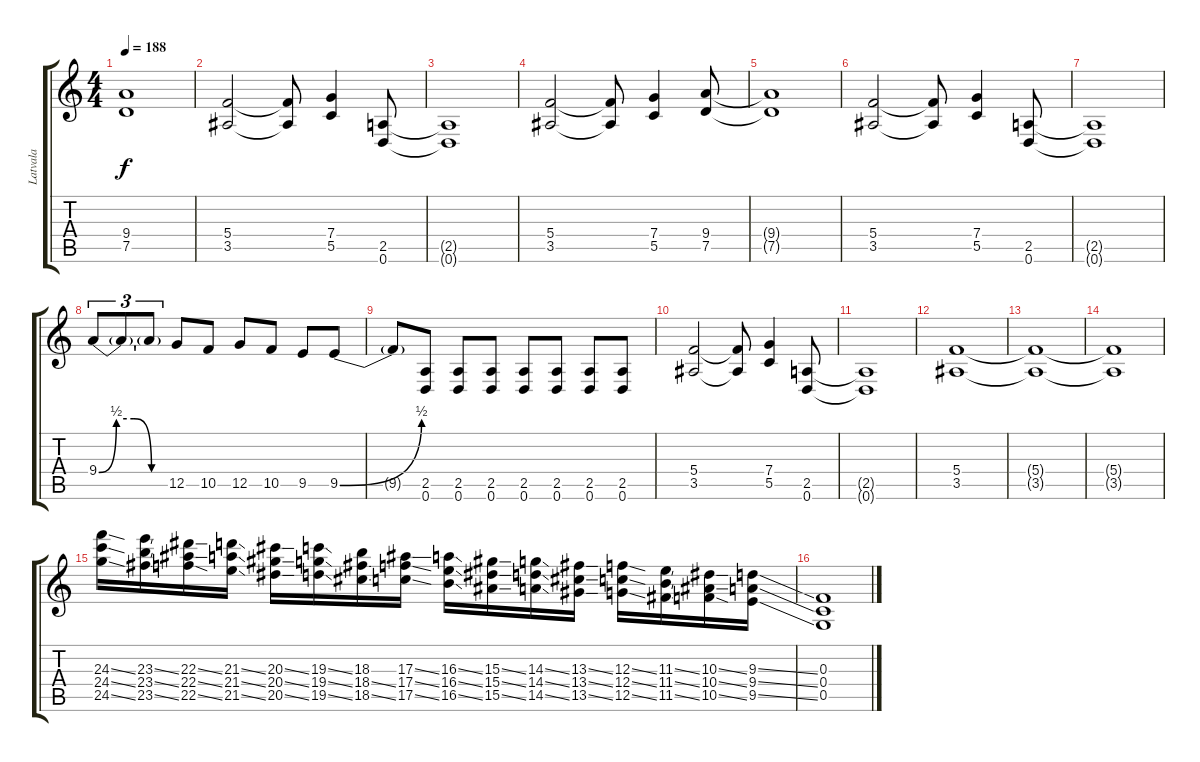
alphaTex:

\track ("Latvala" "Latvala") {instrument overdrivenguitar}
\staff {score tabs}
\tuning (D4 A3 F3 C3 G2 D2) {hide}
\ts (4 4)
\tempo 188
\clef g2
\ks c
(9.4{t} 7.5{t}).1{dy f} |
(5.4 3.5).2 (5.4{t} 3.5{t}).8 (7.4 5.5).4 (2.5 0.6).8 |
(2.5{t} 0.6{t}).1 |
(5.4 3.5).2 (5.4{t} 3.5{t}).8 (7.4 5.5).4 (9.4 7.5).8 |
(9.4{t} 7.5{t}).1 |
(5.4 3.5).2 (5.4{t} 3.5{t}).8 (7.4 5.5).4 (2.5 0.6).8 |
(2.5{t} 0.6{t}).1 |
9.4{be (custom 0 0 15 2 30 2 45 0 60 0)}.8{tu (3 2)} 9.4{t}.8{tu (3 2)} 9.4{t}.8{tu (3 2)} 12.5.8 10.5.8 12.5.8 10.5.8 9.5.8 9.5{be (bend 0 0 60 2)}.8 |
9.5{t}.8 (2.5 0.6).8 (2.5 0.6).8 (2.5 0.6).8 (2.5 0.6).8 (2.5 0.6).8 (2.5 0.6).8 (2.5 0.6).8 |
(5.4 3.5).2 (5.4{t} 3.5{t}).8 (7.4 5.5).4 (2.5 0.6).8 |
(2.5{t} 0.6{t}).1 |
(5.4 3.5).1 |
(5.4{t} 3.5{t}).1 |
(5.4{t} 3.5{t}).1 |
(24.3{ss} 24.4{ss} 24.5{ss}).16{instrument guitarfretnoise} (23.3{ss} 23.4{ss} 23.5{ss}).16 (22.3{ss} 22.4{ss} 22.5{ss}).16 (21.3{ss} 21.4{ss} 21.5{ss}).16 (20.3{ss} 20.4{ss} 20.5{ss}).16 (19.3{ss} 19.4{ss} 19.5{ss}).16 (18.3 18.4{ss} 18.5{ss}).16 (17.3{ss} 17.4{ss} 17.5{ss}).16 (16.3{ss} 16.4{ss} 16.5{ss}).16 (15.3{ss} 15.4{ss} 15.5{ss}).16 (14.3{ss} 14.4{ss} 14.5{ss}).16 (13.3{ss} 13.4{ss} 13.5{ss}).16 (12.3{ss} 12.4{ss} 12.5{ss}).16 (11.3{ss} 11.4{ss} 11.5{ss}).16 (10.3{ss} 10.4{ss} 10.5{ss}).16 (9.3{ss} 9.4{ss} 9.5{ss}).16 |
(0.3 0.4 0.5).1
